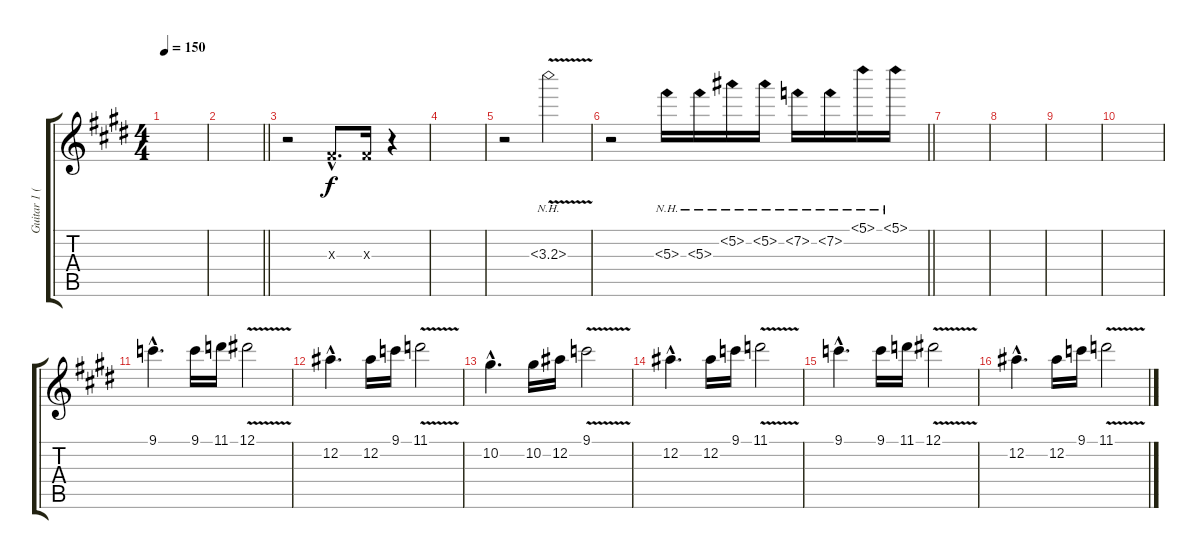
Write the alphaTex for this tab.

\track ("Guitar 1 (SheJa)" "Guitar 1 (") {instrument distortionguitar}
\staff {score tabs}
\tuning (Eb4 Bb3 Gb3 Db3 Ab2 Eb2) {hide}
\ts (4 4)
\tempo 150
\clef g2
\ks e
|
\barLineRight lightlight
|
r.2 0.3{hac x}.8{d} 0.3{x}.16 r.4 |
|
r.2 3.3{nh v}.2 |
\barLineRight lightlight
r.2 5.3{nh}.16 5.3{nh}.16 5.2{nh}.16 5.2{nh}.16 7.2{nh}.16 7.2{nh}.16 5.1{nh}.16 5.1{nh}.16 |
|
|
|
|
9.1{hac}.4{d} 9.1.16 11.1.16 12.1{v}.2 |
12.2{hac}.4{d} 12.2.16 9.1.16 11.1{v}.2 |
10.2{hac}.4{d} 10.2.16 12.2.16 9.1{v}.2 |
12.2{hac}.4{d} 12.2.16 9.1.16 11.1{v}.2 |
9.1{hac}.4{d} 9.1.16 11.1.16 12.1{v}.2 |
12.2{hac}.4{d} 12.2.16 9.1.16 11.1{v}.2
